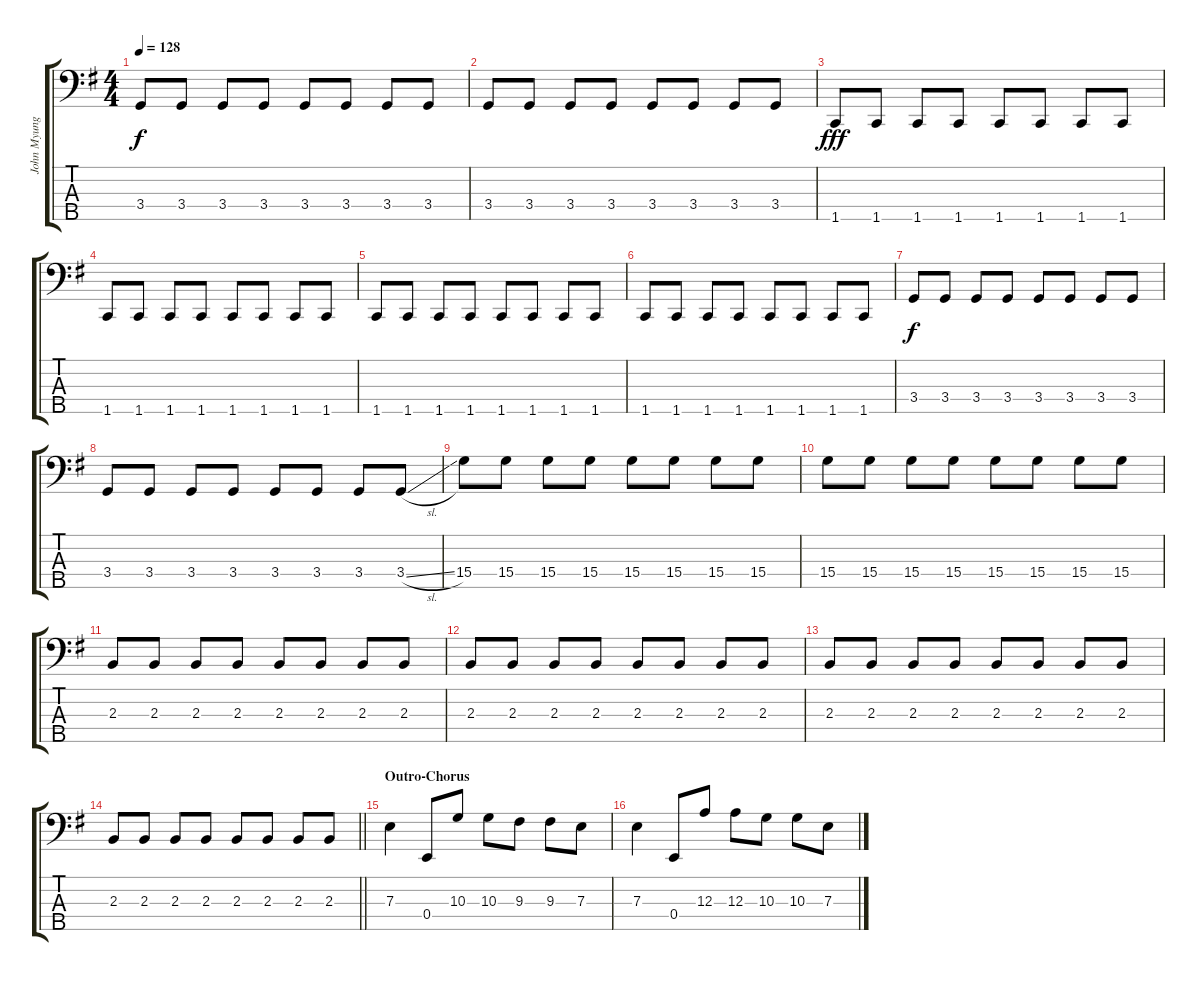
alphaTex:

\track ("John Myung" "John Myung") {instrument electricbassfinger}
\staff {score tabs}
\tuning (G2 D2 A1 E1 B0) {hide}
\ts (4 4)
\tempo 128
\clef f4
\ks eminor
3.4.8{dy f} 3.4.8 3.4.8 3.4.8 3.4.8 3.4.8 3.4.8 3.4.8 |
3.4.8 3.4.8 3.4.8 3.4.8 3.4.8 3.4.8 3.4.8 3.4.8 |
1.5.8{dy fff} 1.5.8 1.5.8 1.5.8 1.5.8 1.5.8 1.5.8 1.5.8 |
1.5.8 1.5.8 1.5.8 1.5.8 1.5.8 1.5.8 1.5.8 1.5.8 |
1.5.8 1.5.8 1.5.8 1.5.8 1.5.8 1.5.8 1.5.8 1.5.8 |
1.5.8 1.5.8 1.5.8 1.5.8 1.5.8 1.5.8 1.5.8 1.5.8 |
3.4.8{dy f} 3.4.8 3.4.8 3.4.8 3.4.8 3.4.8 3.4.8 3.4.8 |
3.4.8 3.4.8 3.4.8 3.4.8 3.4.8 3.4.8 3.4.8 3.4{sl}.8 |
15.4.8 15.4.8 15.4.8 15.4.8 15.4.8 15.4.8 15.4.8 15.4.8 |
15.4.8 15.4.8 15.4.8 15.4.8 15.4.8 15.4.8 15.4.8 15.4.8 |
2.3.8 2.3.8 2.3.8 2.3.8 2.3.8 2.3.8 2.3.8 2.3.8 |
2.3.8 2.3.8 2.3.8 2.3.8 2.3.8 2.3.8 2.3.8 2.3.8 |
2.3.8 2.3.8 2.3.8 2.3.8 2.3.8 2.3.8 2.3.8 2.3.8 |
\barLineRight lightlight
2.3.8 2.3.8 2.3.8 2.3.8 2.3.8 2.3.8 2.3.8 2.3.8 |
\section ("" "Outro-Chorus")
7.3.4 0.4.8 10.3.8 10.3.8 9.3.8 9.3.8 7.3.8 |
7.3.4 0.4.8 12.3.8 12.3.8 10.3.8 10.3.8 7.3.8
